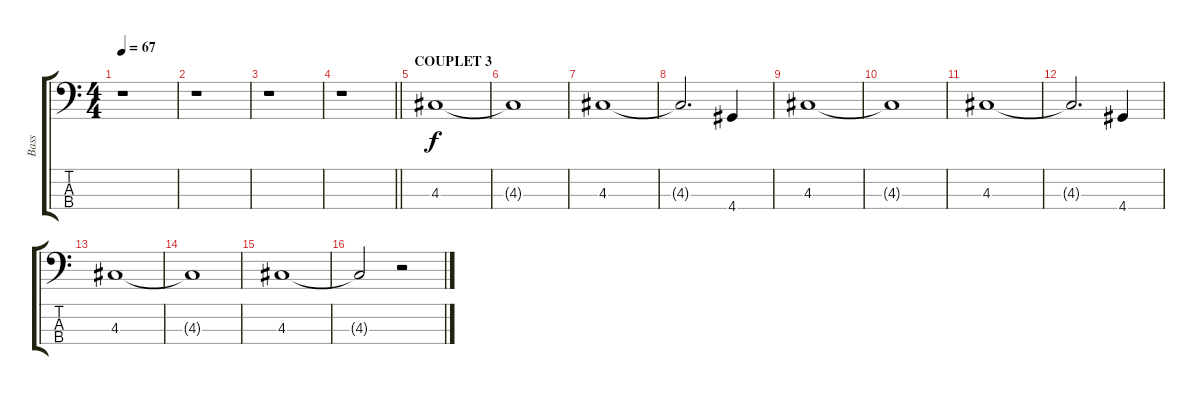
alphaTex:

\track ("Bass " "Bass ") {instrument fretlessbass}
\staff {score tabs}
\tuning (G2 D2 A1 E1) {hide}
\ts (4 4)
\tempo 67
\clef f4
\ks c
r.1{dy f} |
r.1 |
r.1 |
\barLineRight lightlight
r.1 |
\section ("" "COUPLET 3")
4.3.1 |
4.3{t}.1 |
4.3.1 |
4.3{t}.2{d} 4.4.4 |
4.3.1 |
4.3{t}.1 |
4.3.1 |
4.3{t}.2{d} 4.4.4 |
4.3.1 |
4.3{t}.1 |
4.3.1 |
4.3{t}.2 r.2
